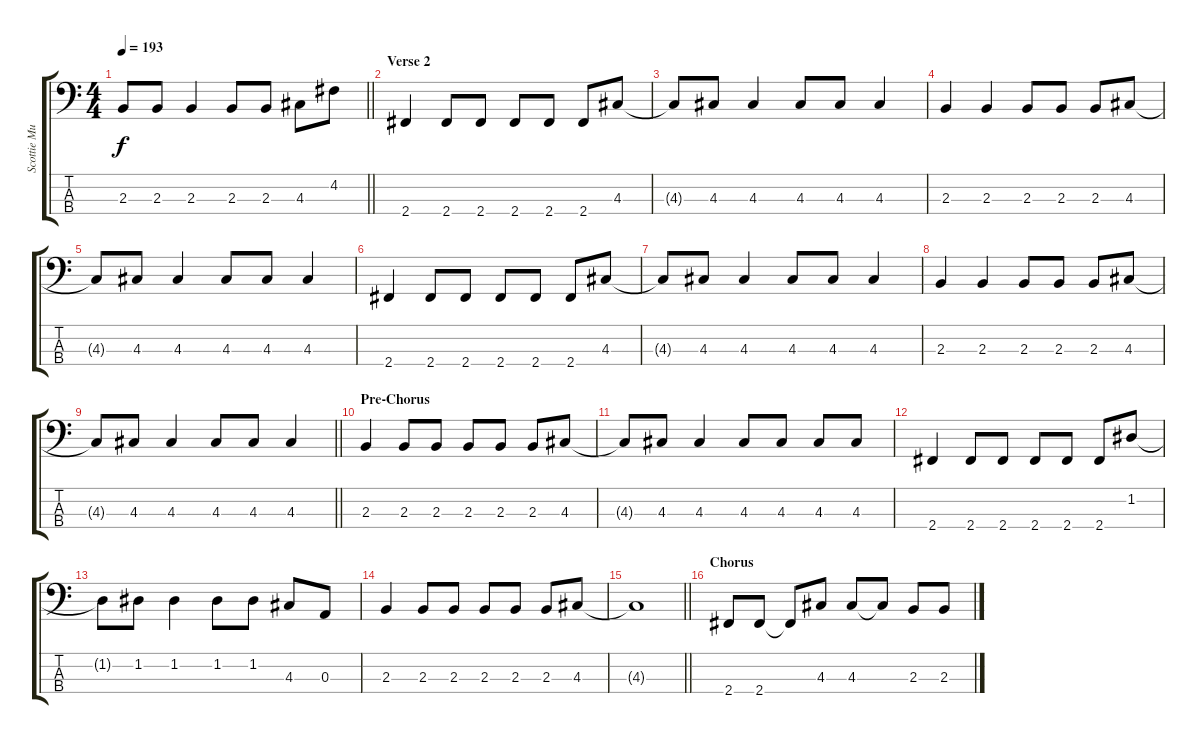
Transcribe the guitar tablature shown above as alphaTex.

\track ("Scottie Murphy - Bass" "Scottie Mu") {instrument electricbasspick}
\staff {score tabs}
\tuning (G2 D2 A1 E1) {hide}
\ts (4 4)
\tempo 193
\clef f4
\barLineRight lightlight
\ks c
2.3{t}.8{dy f} 2.3.8 2.3.4 2.3.8 2.3.8 4.3.8 4.2.8 |
\section ("" "Verse 2")
2.4.4 2.4.8 2.4.8 2.4.8 2.4.8 2.4.8 4.3.8 |
4.3{t}.8 4.3.8 4.3.4 4.3.8 4.3.8 4.3.4 |
2.3.4 2.3.4 2.3.8 2.3.8 2.3.8 4.3.8 |
4.3{t}.8 4.3.8 4.3.4 4.3.8 4.3.8 4.3.4 |
2.4.4 2.4.8 2.4.8 2.4.8 2.4.8 2.4.8 4.3.8 |
4.3{t}.8 4.3.8 4.3.4 4.3.8 4.3.8 4.3.4 |
2.3.4 2.3.4 2.3.8 2.3.8 2.3.8 4.3.8 |
\barLineRight lightlight
4.3{t}.8 4.3.8 4.3.4 4.3.8 4.3.8 4.3.4 |
\section ("" "Pre-Chorus")
2.3.4 2.3.8 2.3.8 2.3.8 2.3.8 2.3.8 4.3.8 |
4.3{t}.8 4.3.8 4.3.4 4.3.8 4.3.8 4.3.8 4.3.8 |
2.4.4 2.4.8 2.4.8 2.4.8 2.4.8 2.4.8 1.2.8 |
1.2{t}.8 1.2.8 1.2.4 1.2.8 1.2.8 4.3.8 0.3.8 |
2.3.4 2.3.8 2.3.8 2.3.8 2.3.8 2.3.8 4.3.8 |
\barLineRight lightlight
4.3{t}.1 |
\section ("" "Chorus")
2.4.8 2.4.8 2.4{t}.8 4.3.8 4.3.8 4.3{t}.8 2.3.8 2.3.8
